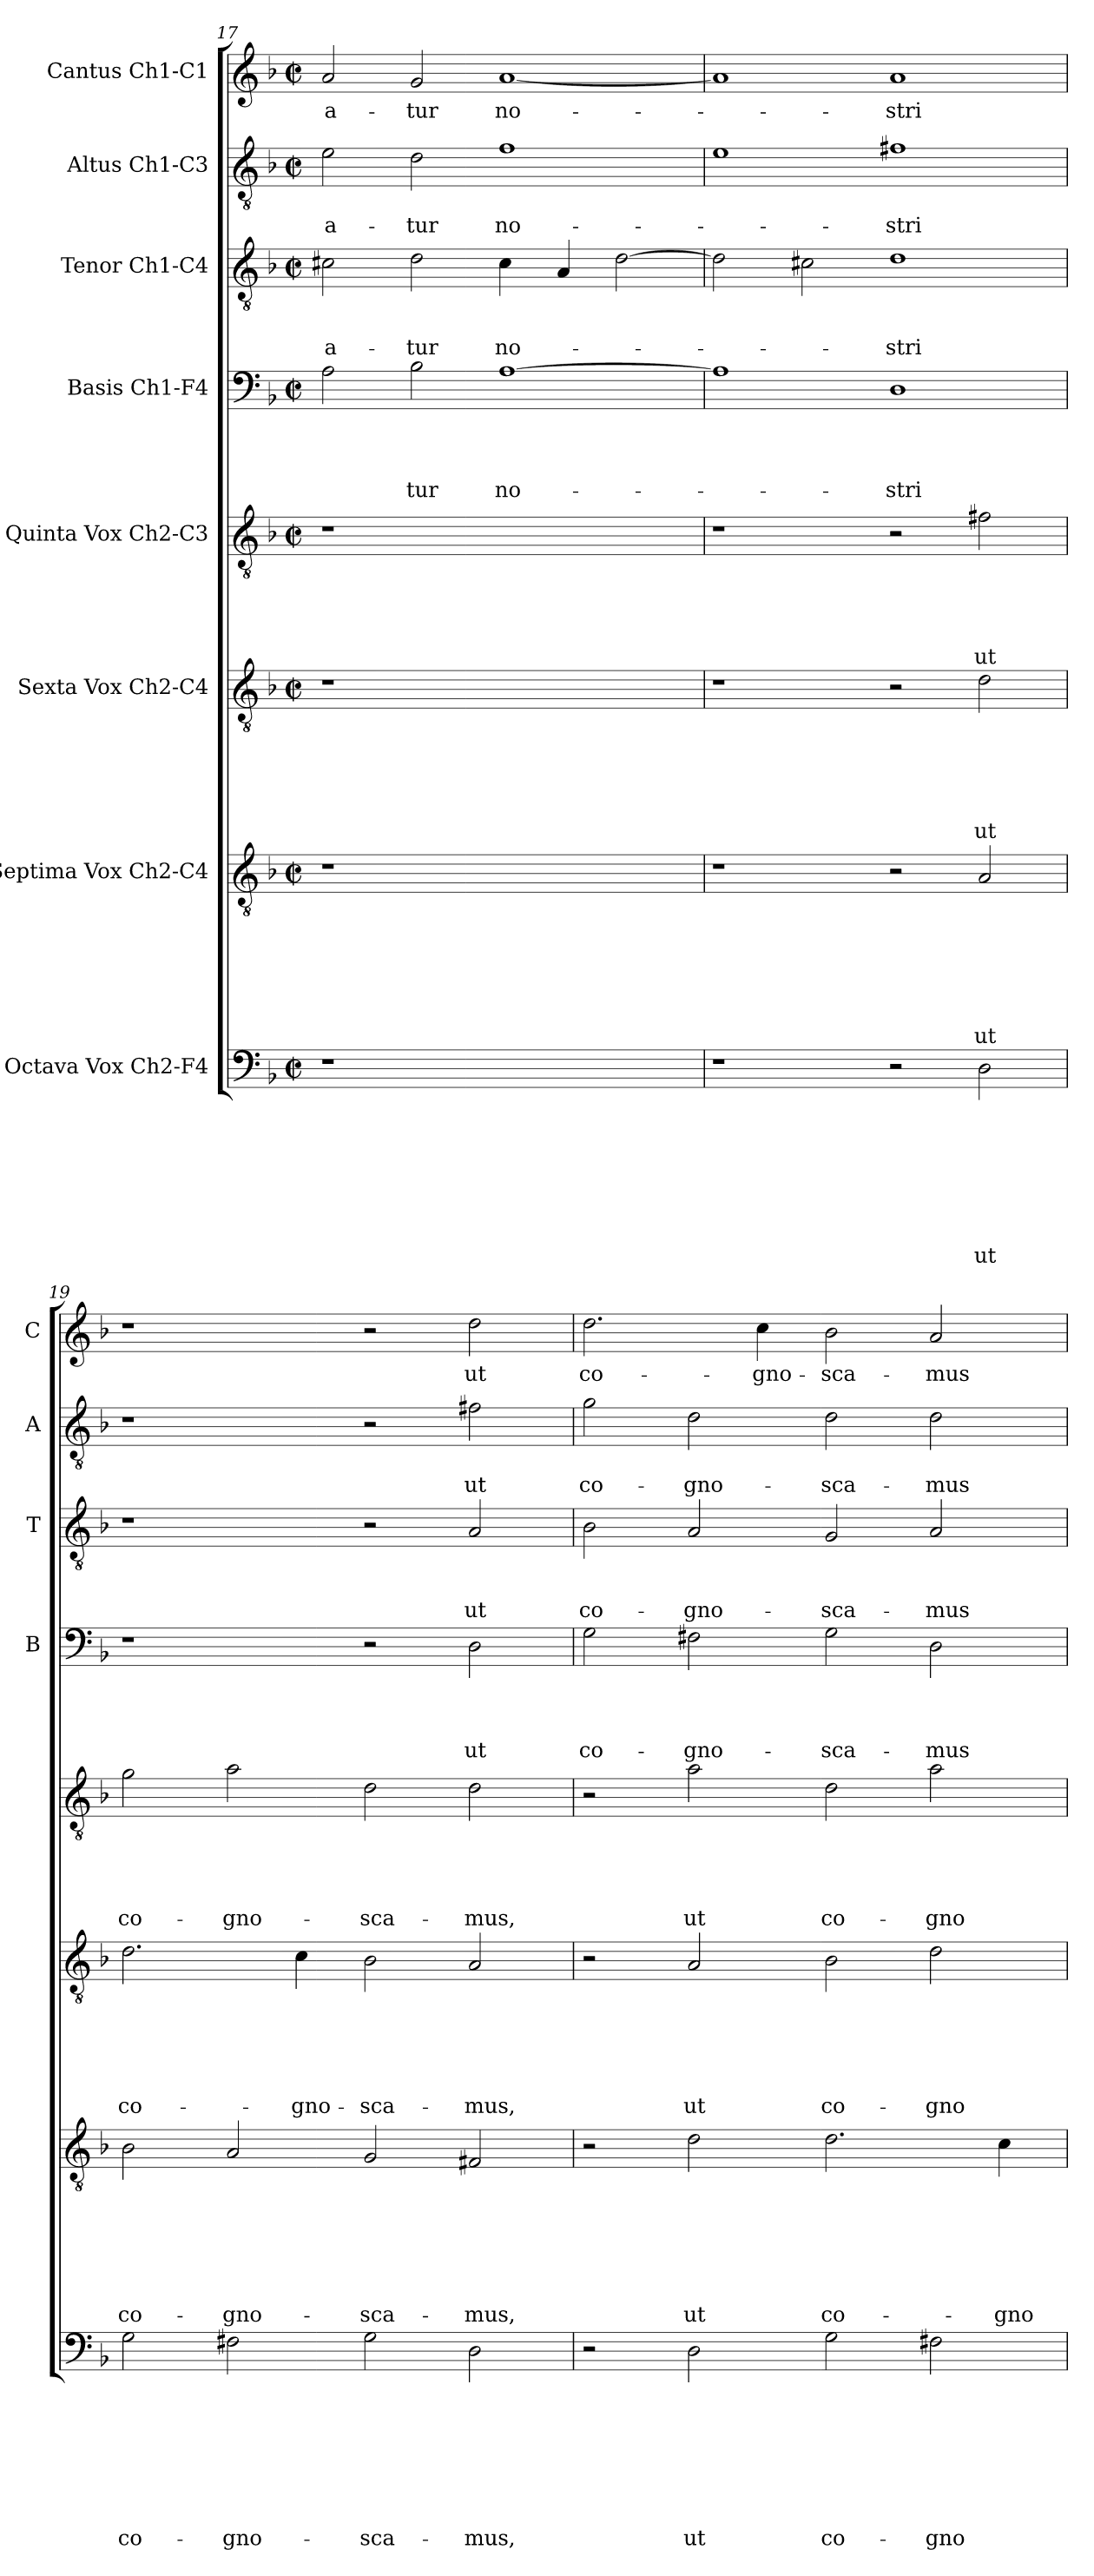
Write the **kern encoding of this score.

**kern	**text	**text	**text	**text	**text	**text	**text	**text	**kern	**text	**text	**text	**text	**text	**text	**text	**kern	**text	**text	**text	**text	**text	**text	**kern	**text	**text	**text	**text	**text	**kern	**text	**text	**text	**text	**kern	**text	**text	**text	**kern	**text	**text	**kern	**text
*part8	*part8	*part8	*part8	*part8	*part8	*part8	*part8	*part8	*part7	*part7	*part7	*part7	*part7	*part7	*part7	*part7	*part6	*part6	*part6	*part6	*part6	*part6	*part6	*part5	*part5	*part5	*part5	*part5	*part5	*part4	*part4	*part4	*part4	*part4	*part3	*part3	*part3	*part3	*part2	*part2	*part2	*part1	*part1
*staff8	*staff8	*staff8	*staff8	*staff8	*staff8	*staff8	*staff8	*staff8	*staff7	*staff7	*staff7	*staff7	*staff7	*staff7	*staff7	*staff7	*staff6	*staff6	*staff6	*staff6	*staff6	*staff6	*staff6	*staff5	*staff5	*staff5	*staff5	*staff5	*staff5	*staff4	*staff4	*staff4	*staff4	*staff4	*staff3	*staff3	*staff3	*staff3	*staff2	*staff2	*staff2	*staff1	*staff1
*I"Octava Vox Ch2-F4	*	*	*	*	*	*	*	*	*I"Septima Vox Ch2-C4	*	*	*	*	*	*	*	*I"Sexta Vox Ch2-C4	*	*	*	*	*	*	*I"Quinta Vox Ch2-C3	*	*	*	*	*	*I"Basis Ch1-F4	*	*	*	*	*I"Tenor Ch1-C4	*	*	*	*I"Altus Ch1-C3	*	*	*I"Cantus Ch1-C1	*
*	*	*	*	*	*	*	*	*	*	*	*	*	*	*	*	*	*	*	*	*	*	*	*	*	*	*	*	*	*	*I'B	*	*	*	*	*I'T	*	*	*	*I'A	*	*	*I'C	*
*clefF4	*	*	*	*	*	*	*	*	*clefGv2	*	*	*	*	*	*	*	*clefGv2	*	*	*	*	*	*	*clefGv2	*	*	*	*	*	*clefF4	*	*	*	*	*clefGv2	*	*	*	*clefGv2	*	*	*clefG2	*
*k[b-]	*	*	*	*	*	*	*	*	*k[b-]	*	*	*	*	*	*	*	*k[b-]	*	*	*	*	*	*	*k[b-]	*	*	*	*	*	*k[b-]	*	*	*	*	*k[b-]	*	*	*	*k[b-]	*	*	*k[b-]	*
*F:	*	*	*	*	*	*	*	*	*F:	*	*	*	*	*	*	*	*F:	*	*	*	*	*	*	*F:	*	*	*	*	*	*F:	*	*	*	*	*F:	*	*	*	*F:	*	*	*F:	*
*M2/2	*	*	*	*	*	*	*	*	*M2/2	*	*	*	*	*	*	*	*M2/2	*	*	*	*	*	*	*M2/2	*	*	*	*	*	*M2/2	*	*	*	*	*M2/2	*	*	*	*M2/2	*	*	*M2/2	*
*met(c|)	*	*	*	*	*	*	*	*	*met(c|)	*	*	*	*	*	*	*	*met(c|)	*	*	*	*	*	*	*met(c|)	*	*	*	*	*	*met(c|)	*	*	*	*	*met(c|)	*	*	*	*met(c|)	*	*	*met(c|)	*
=17	=17	=17	=17	=17	=17	=17	=17	=17	=17	=17	=17	=17	=17	=17	=17	=17	=17	=17	=17	=17	=17	=17	=17	=17	=17	=17	=17	=17	=17	=17	=17	=17	=17	=17	=17	=17	=17	=17	=17	=17	=17	=17	=17
!	!	!	!	!	!	!	!	!	!	!	!	!	!	!	!	!	!	!	!	!	!	!	!	!	!	!	!	!	!	!	!	!	!	!	!	!	!	!LO:LY:b	!	!	!LO:LY:b	!	!LO:LY:b
1r	.	.	.	.	.	.	.	.	1r	.	.	.	.	.	.	.	1r	.	.	.	.	.	.	1r	.	.	.	.	.	2A\	.	.	.	.	2c#X\	.	.	-a-	2e\	.	-a-	2a/	-a-
!	!	!	!	!	!	!	!	!	!	!	!	!	!	!	!	!	!	!	!	!	!	!	!	!	!	!	!	!	!	!	!	!	!	!LO:LY:b	!	!	!	!LO:LY:b	!	!	!LO:LY:b	!	!LO:LY:b
.	.	.	.	.	.	.	.	.	.	.	.	.	.	.	.	.	.	.	.	.	.	.	.	.	.	.	.	.	.	2B-\	.	.	.	-tur	2d\	.	.	-tur	2d\	.	-tur	2g/	-tur
!	!	!	!	!	!	!	!	!	!	!	!	!	!	!	!	!	!	!	!	!	!	!	!	!	!	!	!	!	!	!	!	!	!	!LO:LY:b	!	!	!	!LO:LY:b	!	!	!LO:LY:b	!	!LO:LY:b
1ryy	.	.	.	.	.	.	.	.	1ryy	.	.	.	.	.	.	.	1ryy	.	.	.	.	.	.	1ryy	.	.	.	.	.	[1A	.	.	.	no-	4c#\	.	.	no-	1f	.	no-	[1a	no-
.	.	.	.	.	.	.	.	.	.	.	.	.	.	.	.	.	.	.	.	.	.	.	.	.	.	.	.	.	.	.	.	.	.	.	4A/	.	.	.	.	.	.	.	.
.	.	.	.	.	.	.	.	.	.	.	.	.	.	.	.	.	.	.	.	.	.	.	.	.	.	.	.	.	.	.	.	.	.	.	[2d\	.	.	.	.	.	.	.	.
!!LO:LB:g=z
=18	=18	=18	=18	=18	=18	=18	=18	=18	=18	=18	=18	=18	=18	=18	=18	=18	=18	=18	=18	=18	=18	=18	=18	=18	=18	=18	=18	=18	=18	=18	=18	=18	=18	=18	=18	=18	=18	=18	=18	=18	=18	=18	=18
1r	.	.	.	.	.	.	.	.	1r	.	.	.	.	.	.	.	1r	.	.	.	.	.	.	1r	.	.	.	.	.	1A]	.	.	.	.	2d\]	.	.	.	1e	.	.	1a]	.
.	.	.	.	.	.	.	.	.	.	.	.	.	.	.	.	.	.	.	.	.	.	.	.	.	.	.	.	.	.	.	.	.	.	.	2c#X\	.	.	.	.	.	.	.	.
!	!	!	!	!	!	!	!	!	!	!	!	!	!	!	!	!	!	!	!	!	!	!	!	!	!	!	!	!	!	!	!	!	!	!LO:LY:b	!	!	!	!LO:LY:b	!	!	!LO:LY:b	!	!LO:LY:b
2r	.	.	.	.	.	.	.	.	2r	.	.	.	.	.	.	.	2r	.	.	.	.	.	.	2r	.	.	.	.	.	1D	.	.	.	-stri	1d	.	.	-stri	1f#X	.	-stri	1a	-stri
!	!	!	!	!	!	!	!	!LO:LY:b	!	!	!	!	!	!	!	!LO:LY:b	!	!	!	!	!	!	!LO:LY:b	!	!	!	!	!	!LO:LY:b	!	!	!	!	!	!	!	!	!	!	!	!	!	!
2D\	.	.	.	.	.	.	.	ut	2A/	.	.	.	.	.	.	ut	2d\	.	.	.	.	.	ut	2f#X\	.	.	.	.	ut	.	.	.	.	.	.	.	.	.	.	.	.	.	.
=19	=19	=19	=19	=19	=19	=19	=19	=19	=19	=19	=19	=19	=19	=19	=19	=19	=19	=19	=19	=19	=19	=19	=19	=19	=19	=19	=19	=19	=19	=19	=19	=19	=19	=19	=19	=19	=19	=19	=19	=19	=19	=19	=19
!	!	!	!	!	!	!	!	!LO:LY:b	!	!	!	!	!	!	!	!LO:LY:b	!	!	!	!	!	!	!LO:LY:b	!	!	!	!	!	!LO:LY:b	!	!	!	!	!	!	!	!	!	!	!	!	!	!
2G\	.	.	.	.	.	.	.	co-	2B-\	.	.	.	.	.	.	co-	2.d\	.	.	.	.	.	co-	2g\	.	.	.	.	co-	1r	.	.	.	.	1r	.	.	.	1r	.	.	1r	.
!	!	!	!	!	!	!	!	!LO:LY:b	!	!	!	!	!	!	!	!LO:LY:b	!	!	!	!	!	!	!	!	!	!	!	!	!LO:LY:b	!	!	!	!	!	!	!	!	!	!	!	!	!	!
2F#X\	.	.	.	.	.	.	.	-gno-	2A/	.	.	.	.	.	.	-gno-	.	.	.	.	.	.	.	2a\	.	.	.	.	-gno-	.	.	.	.	.	.	.	.	.	.	.	.	.	.
!	!	!	!	!	!	!	!	!	!	!	!	!	!	!	!	!	!	!	!	!	!	!	!LO:LY:b	!	!	!	!	!	!	!	!	!	!	!	!	!	!	!	!	!	!	!	!
.	.	.	.	.	.	.	.	.	.	.	.	.	.	.	.	.	4c\	.	.	.	.	.	-gno-	.	.	.	.	.	.	.	.	.	.	.	.	.	.	.	.	.	.	.	.
!	!	!	!	!	!	!	!	!LO:LY:b	!	!	!	!	!	!	!	!LO:LY:b	!	!	!	!	!	!	!LO:LY:b	!	!	!	!	!	!LO:LY:b	!	!	!	!	!	!	!	!	!	!	!	!	!	!
2G\	.	.	.	.	.	.	.	-sca-	2G/	.	.	.	.	.	.	-sca-	2B-\	.	.	.	.	.	-sca-	2d\	.	.	.	.	-sca-	2r	.	.	.	.	2r	.	.	.	2r	.	.	2r	.
!	!	!	!	!	!	!	!	!LO:LY:b	!	!	!	!	!	!	!	!LO:LY:b	!	!	!	!	!	!	!LO:LY:b	!	!	!	!	!	!LO:LY:b	!	!	!	!	!LO:LY:b	!	!	!	!LO:LY:b	!	!	!LO:LY:b	!	!LO:LY:b
2D\	.	.	.	.	.	.	.	-mus,	2F#X/	.	.	.	.	.	.	-mus,	2A/	.	.	.	.	.	-mus,	2d\	.	.	.	.	-mus,	2D\	.	.	.	ut	2A/	.	.	ut	2f#X\	.	ut	2dd\	ut
=20	=20	=20	=20	=20	=20	=20	=20	=20	=20	=20	=20	=20	=20	=20	=20	=20	=20	=20	=20	=20	=20	=20	=20	=20	=20	=20	=20	=20	=20	=20	=20	=20	=20	=20	=20	=20	=20	=20	=20	=20	=20	=20	=20
!	!	!	!	!	!	!	!	!	!	!	!	!	!	!	!	!	!	!	!	!	!	!	!	!	!	!	!	!	!	!	!	!	!	!LO:LY:b	!	!	!	!LO:LY:b	!	!	!LO:LY:b	!	!LO:LY:b
2r	.	.	.	.	.	.	.	.	2r	.	.	.	.	.	.	.	2r	.	.	.	.	.	.	2r	.	.	.	.	.	2G\	.	.	.	co-	2B-\	.	.	co-	2g\	.	co-	2.dd\	co-
!	!	!	!	!	!	!	!	!LO:LY:b	!	!	!	!	!	!	!	!LO:LY:b	!	!	!	!	!	!	!LO:LY:b	!	!	!	!	!	!LO:LY:b	!	!	!	!	!LO:LY:b	!	!	!	!LO:LY:b	!	!	!LO:LY:b	!	!
2D\	.	.	.	.	.	.	.	ut	2d\	.	.	.	.	.	.	ut	2A/	.	.	.	.	.	ut	2a\	.	.	.	.	ut	2F#X\	.	.	.	-gno-	2A/	.	.	-gno-	2d\	.	-gno-	.	.
!	!	!	!	!	!	!	!	!	!	!	!	!	!	!	!	!	!	!	!	!	!	!	!	!	!	!	!	!	!	!	!	!	!	!	!	!	!	!	!	!	!	!	!LO:LY:b
.	.	.	.	.	.	.	.	.	.	.	.	.	.	.	.	.	.	.	.	.	.	.	.	.	.	.	.	.	.	.	.	.	.	.	.	.	.	.	.	.	.	4cc\	-gno-
!	!	!	!	!	!	!	!	!LO:LY:b	!	!	!	!	!	!	!	!LO:LY:b	!	!	!	!	!	!	!LO:LY:b	!	!	!	!	!	!LO:LY:b	!	!	!	!	!LO:LY:b	!	!	!	!LO:LY:b	!	!	!LO:LY:b	!	!LO:LY:b
2G\	.	.	.	.	.	.	.	co-	2.d\	.	.	.	.	.	.	co-	2B-\	.	.	.	.	.	co-	2d\	.	.	.	.	co-	2G\	.	.	.	-sca-	2G/	.	.	-sca-	2d\	.	-sca-	2b-\	-sca-
!	!	!	!	!	!	!	!	!LO:LY:b	!	!	!	!	!	!	!	!	!	!	!	!	!	!	!LO:LY:b	!	!	!	!	!	!LO:LY:b	!	!	!	!	!LO:LY:b	!	!	!	!LO:LY:b	!	!	!LO:LY:b	!	!LO:LY:b
2F#X\	.	.	.	.	.	.	.	-gno-	.	.	.	.	.	.	.	.	2d\	.	.	.	.	.	-gno-	2a\	.	.	.	.	-gno-	2D\	.	.	.	-mus	2A/	.	.	-mus	2d\	.	-mus	2a/	-mus
!	!	!	!	!	!	!	!	!	!	!	!	!	!	!	!	!LO:LY:b	!	!	!	!	!	!	!	!	!	!	!	!	!	!	!	!	!	!	!	!	!	!	!	!	!	!	!
.	.	.	.	.	.	.	.	.	4c\	.	.	.	.	.	.	-gno-	.	.	.	.	.	.	.	.	.	.	.	.	.	.	.	.	.	.	.	.	.	.	.	.	.	.	.
=	=	=	=	=	=	=	=	=	=	=	=	=	=	=	=	=	=	=	=	=	=	=	=	=	=	=	=	=	=	=	=	=	=	=	=	=	=	=	=	=	=	=	=
*-	*-	*-	*-	*-	*-	*-	*-	*-	*-	*-	*-	*-	*-	*-	*-	*-	*-	*-	*-	*-	*-	*-	*-	*-	*-	*-	*-	*-	*-	*-	*-	*-	*-	*-	*-	*-	*-	*-	*-	*-	*-	*-	*-
